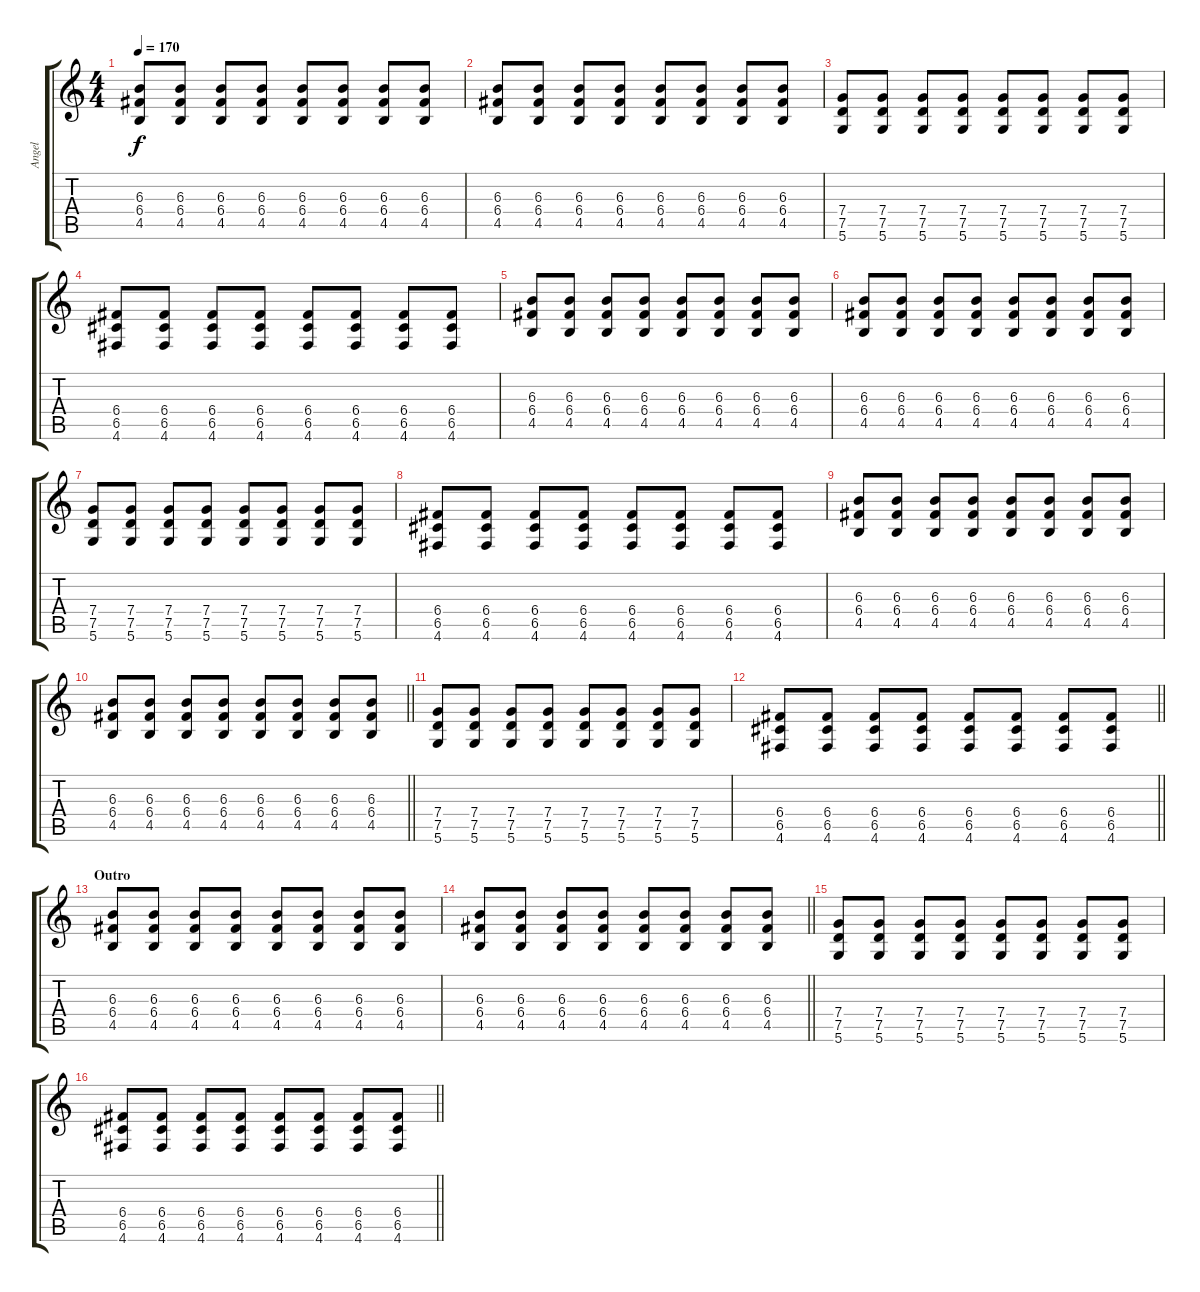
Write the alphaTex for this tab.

\track ("Angel" "Angel") {instrument electricguitarclean}
\staff {score tabs}
\tuning (D4 A3 F3 C3 G2 D2) {hide}
\ts (4 4)
\tempo 170
\clef g2
\ks c
(6.3 6.4 4.5).8{dy f} (6.3 6.4 4.5).8 (6.3 6.4 4.5).8 (6.3 6.4 4.5).8 (6.3 6.4 4.5).8 (6.3 6.4 4.5).8 (6.3 6.4 4.5).8 (6.3 6.4 4.5).8 |
(6.3 6.4 4.5).8 (6.3 6.4 4.5).8 (6.3 6.4 4.5).8 (6.3 6.4 4.5).8 (6.3 6.4 4.5).8 (6.3 6.4 4.5).8 (6.3 6.4 4.5).8 (6.3 6.4 4.5).8 |
(7.4 7.5 5.6).8 (7.4 7.5 5.6).8 (7.4 7.5 5.6).8 (7.4 7.5 5.6).8 (7.4 7.5 5.6).8 (7.4 7.5 5.6).8 (7.4 7.5 5.6).8 (7.4 7.5 5.6).8 |
(6.4 6.5 4.6).8 (6.4 6.5 4.6).8 (6.4 6.5 4.6).8 (6.4 6.5 4.6).8 (6.4 6.5 4.6).8 (6.4 6.5 4.6).8 (6.4 6.5 4.6).8 (6.4 6.5 4.6).8 |
(6.3 6.4 4.5).8 (6.3 6.4 4.5).8 (6.3 6.4 4.5).8 (6.3 6.4 4.5).8 (6.3 6.4 4.5).8 (6.3 6.4 4.5).8 (6.3 6.4 4.5).8 (6.3 6.4 4.5).8 |
(6.3 6.4 4.5).8 (6.3 6.4 4.5).8 (6.3 6.4 4.5).8 (6.3 6.4 4.5).8 (6.3 6.4 4.5).8 (6.3 6.4 4.5).8 (6.3 6.4 4.5).8 (6.3 6.4 4.5).8 |
(7.4 7.5 5.6).8 (7.4 7.5 5.6).8 (7.4 7.5 5.6).8 (7.4 7.5 5.6).8 (7.4 7.5 5.6).8 (7.4 7.5 5.6).8 (7.4 7.5 5.6).8 (7.4 7.5 5.6).8 |
(6.4 6.5 4.6).8 (6.4 6.5 4.6).8 (6.4 6.5 4.6).8 (6.4 6.5 4.6).8 (6.4 6.5 4.6).8 (6.4 6.5 4.6).8 (6.4 6.5 4.6).8 (6.4 6.5 4.6).8 |
(6.3 6.4 4.5).8 (6.3 6.4 4.5).8 (6.3 6.4 4.5).8 (6.3 6.4 4.5).8 (6.3 6.4 4.5).8 (6.3 6.4 4.5).8 (6.3 6.4 4.5).8 (6.3 6.4 4.5).8 |
\barLineRight lightlight
(6.3 6.4 4.5).8 (6.3 6.4 4.5).8 (6.3 6.4 4.5).8 (6.3 6.4 4.5).8 (6.3 6.4 4.5).8 (6.3 6.4 4.5).8 (6.3 6.4 4.5).8 (6.3 6.4 4.5).8 |
\section ("" "")
(7.4 7.5 5.6).8 (7.4 7.5 5.6).8 (7.4 7.5 5.6).8 (7.4 7.5 5.6).8 (7.4 7.5 5.6).8 (7.4 7.5 5.6).8 (7.4 7.5 5.6).8 (7.4 7.5 5.6).8 |
\barLineRight lightlight
(6.4 6.5 4.6).8 (6.4 6.5 4.6).8 (6.4 6.5 4.6).8 (6.4 6.5 4.6).8 (6.4 6.5 4.6).8 (6.4 6.5 4.6).8 (6.4 6.5 4.6).8 (6.4 6.5 4.6).8 |
\section ("" "Outro")
(6.3 6.4 4.5).8 (6.3 6.4 4.5).8 (6.3 6.4 4.5).8 (6.3 6.4 4.5).8 (6.3 6.4 4.5).8 (6.3 6.4 4.5).8 (6.3 6.4 4.5).8 (6.3 6.4 4.5).8 |
\barLineRight lightlight
(6.3 6.4 4.5).8 (6.3 6.4 4.5).8 (6.3 6.4 4.5).8 (6.3 6.4 4.5).8 (6.3 6.4 4.5).8 (6.3 6.4 4.5).8 (6.3 6.4 4.5).8 (6.3 6.4 4.5).8 |
(7.4 7.5 5.6).8 (7.4 7.5 5.6).8 (7.4 7.5 5.6).8 (7.4 7.5 5.6).8 (7.4 7.5 5.6).8 (7.4 7.5 5.6).8 (7.4 7.5 5.6).8 (7.4 7.5 5.6).8 |
\barLineRight lightlight
(6.4 6.5 4.6).8 (6.4 6.5 4.6).8 (6.4 6.5 4.6).8 (6.4 6.5 4.6).8 (6.4 6.5 4.6).8 (6.4 6.5 4.6).8 (6.4 6.5 4.6).8 (6.4 6.5 4.6).8
